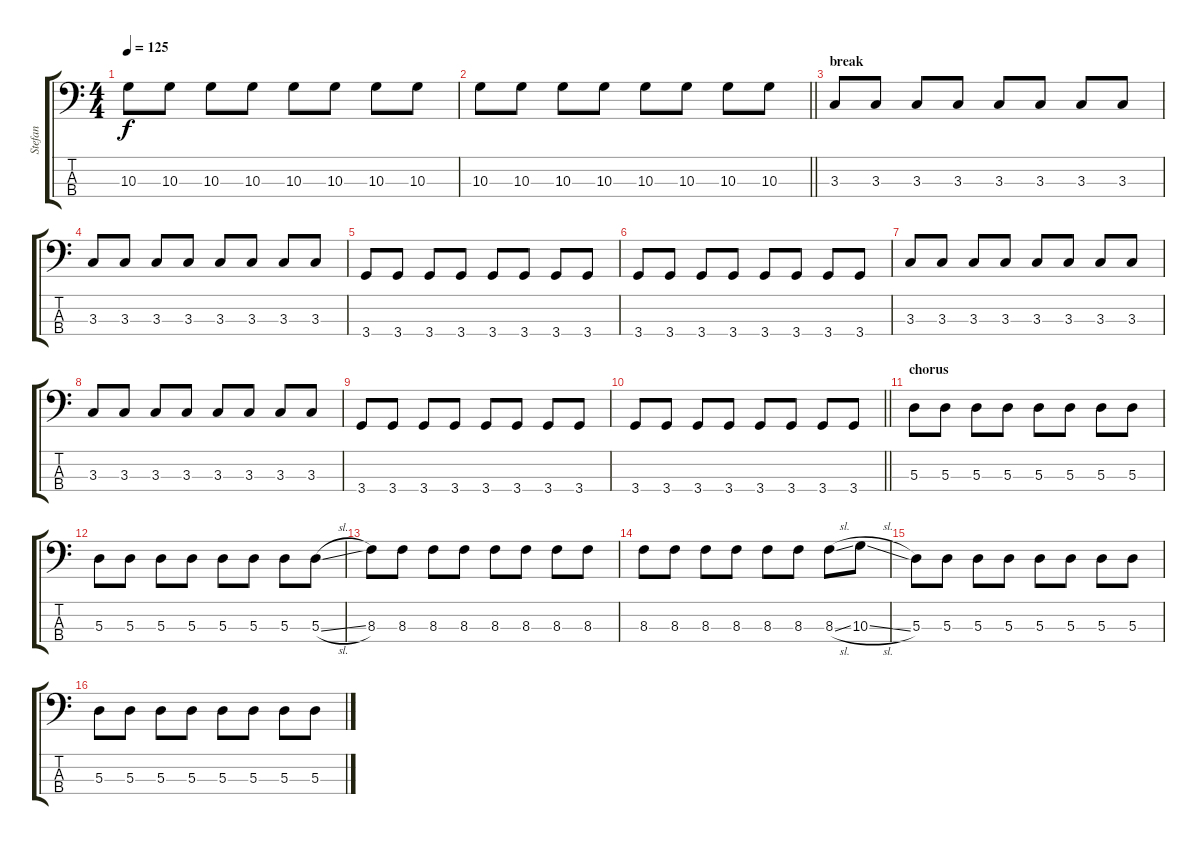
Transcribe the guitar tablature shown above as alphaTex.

\track ("Stefan" "Stefan") {instrument electricbassfinger}
\staff {score tabs}
\tuning (G2 D2 A1 E1) {hide}
\ts (4 4)
\tempo 125
\clef f4
\ks c
10.3.8{dy f} 10.3.8 10.3.8 10.3.8 10.3.8 10.3.8 10.3.8 10.3.8 |
\barLineRight lightlight
10.3.8 10.3.8 10.3.8 10.3.8 10.3.8 10.3.8 10.3.8 10.3.8 |
\section ("" "break")
3.3.8 3.3.8 3.3.8 3.3.8 3.3.8 3.3.8 3.3.8 3.3.8 |
3.3.8 3.3.8 3.3.8 3.3.8 3.3.8 3.3.8 3.3.8 3.3.8 |
3.4.8 3.4.8 3.4.8 3.4.8 3.4.8 3.4.8 3.4.8 3.4.8 |
3.4.8 3.4.8 3.4.8 3.4.8 3.4.8 3.4.8 3.4.8 3.4.8 |
3.3.8 3.3.8 3.3.8 3.3.8 3.3.8 3.3.8 3.3.8 3.3.8 |
3.3.8 3.3.8 3.3.8 3.3.8 3.3.8 3.3.8 3.3.8 3.3.8 |
3.4.8 3.4.8 3.4.8 3.4.8 3.4.8 3.4.8 3.4.8 3.4.8 |
\barLineRight lightlight
3.4.8 3.4.8 3.4.8 3.4.8 3.4.8 3.4.8 3.4.8 3.4.8 |
\section ("" "chorus")
5.3.8 5.3.8 5.3.8 5.3.8 5.3.8 5.3.8 5.3.8 5.3.8 |
5.3.8 5.3.8 5.3.8 5.3.8 5.3.8 5.3.8 5.3.8 5.3{sl}.8 |
8.3.8 8.3.8 8.3.8 8.3.8 8.3.8 8.3.8 8.3.8 8.3.8 |
8.3.8 8.3.8 8.3.8 8.3.8 8.3.8 8.3.8 8.3{sl}.8 10.3{sl}.8 |
5.3.8 5.3.8 5.3.8 5.3.8 5.3.8 5.3.8 5.3.8 5.3.8 |
5.3.8 5.3.8 5.3.8 5.3.8 5.3.8 5.3.8 5.3.8 5.3{sl}.8
